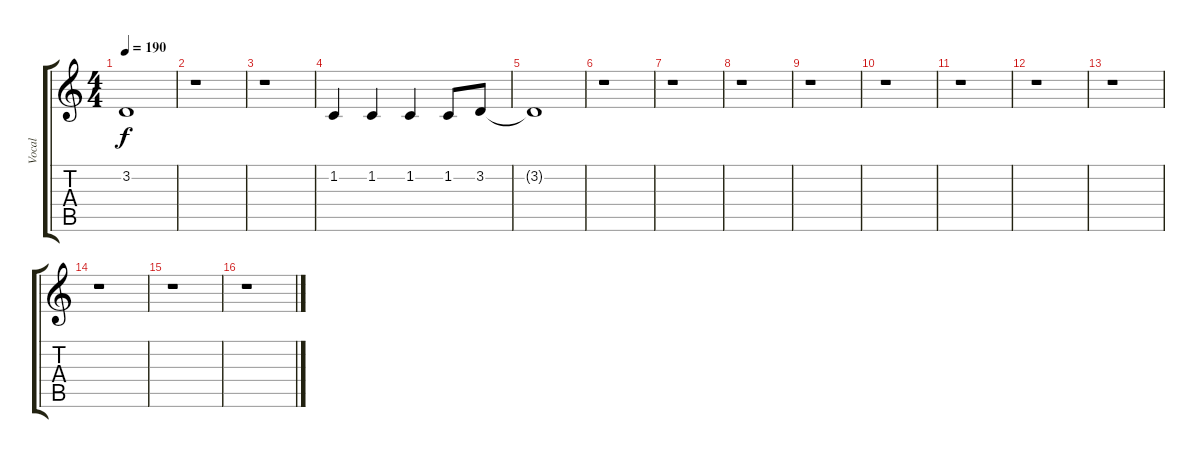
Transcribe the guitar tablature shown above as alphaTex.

\track ("Vocal" "Vocal") {instrument honkytonkpiano}
\staff {score tabs}
\tuning (E4 B3 G3 D3 A2 E2) {hide}
\ts (4 4)
\tempo 190
\clef g2
\ks c
3.2{t}.1{dy f} |
r.1 |
r.1 |
1.2.4 1.2.4 1.2.4 1.2.8 3.2.8 |
3.2{t}.1 |
r.1 |
r.1 |
r.1 |
r.1 |
r.1 |
r.1 |
r.1 |
r.1 |
r.1 |
r.1 |
r.1
